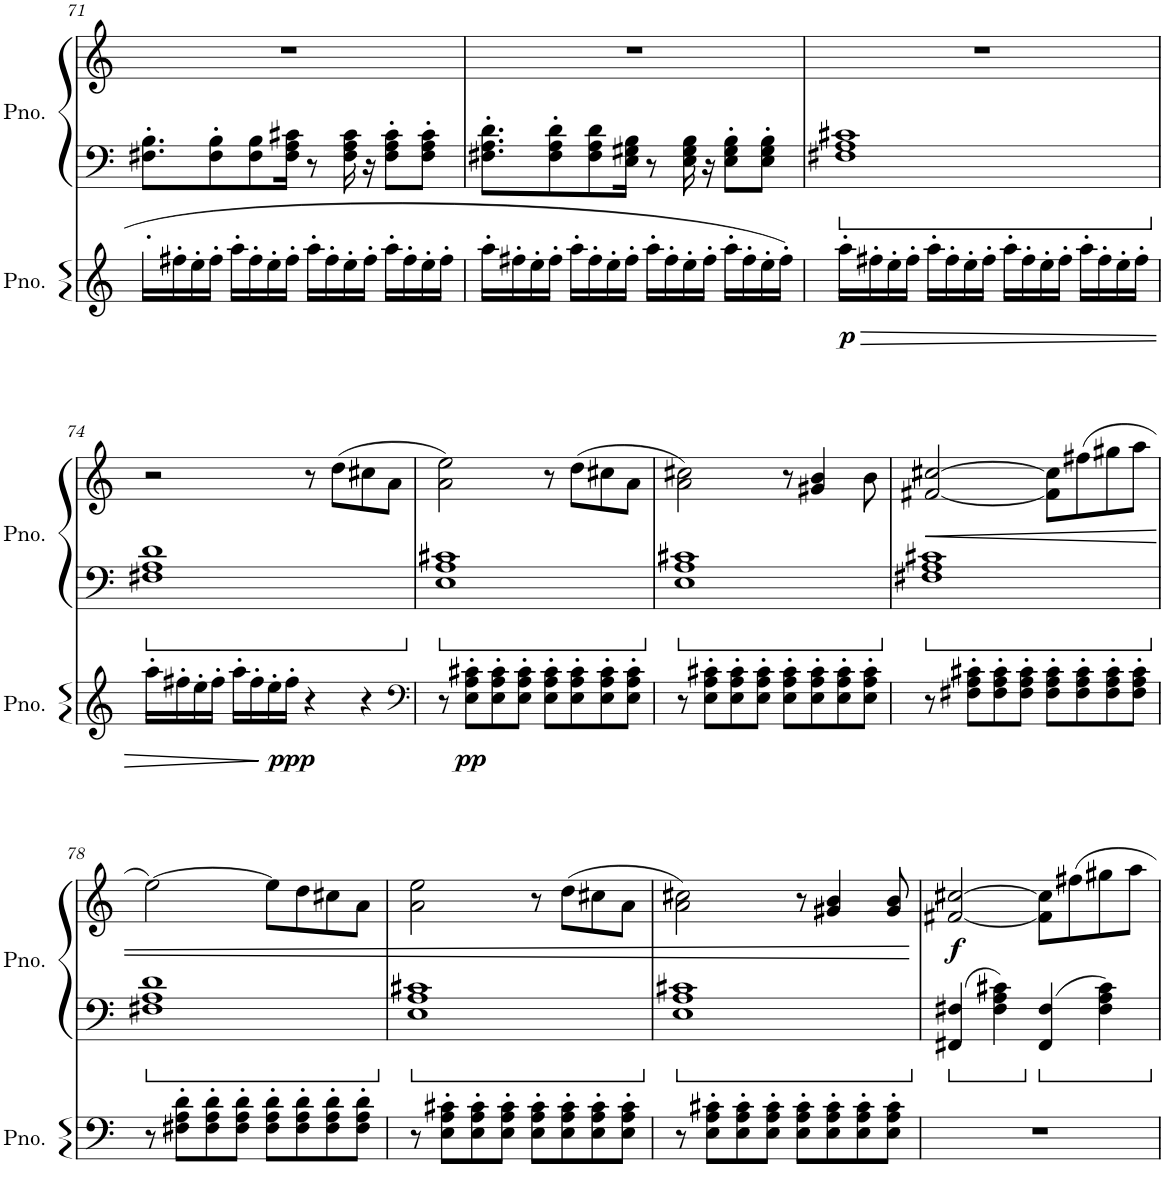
**kern	**dynam	**kern	**kern	**dynam
*part2	*part2	*part1	*part1	*part1
*staff3	*staff3	*staff2	*staff1	*staff1/2
*I"Piano	*	*I"Piano	*	*
*I'Pno.	*	*I'Pno.	*	*
!!LO:PB:g=z
*clefF4	*	*clefF4	*clefG2	*
*k[]	*	*k[]	*k[]	*
*M4/4	*	*M4/4	*M4/4	*
=71	=71	=71	=71	=71
16aa'\LL	.	8.F#X\' 8.B\'L	1r	.
16ff#X'\	.	.	.	.
16ee'\	.	.	.	.
16ff#'\JJ	.	8F#\' 8B\'	.	.
16aa'\LL	.	.	.	.
16ff#'\	.	8F#\ 8B\	.	.
16ee'\	.	.	.	.
16ff#'\JJ	.	16F#\ 16A\ 16c#X\Jk	.	.
16aa'\LL	.	8r	.	.
16ff#'\	.	.	.	.
16ee'\	.	16F#\ 16A\ 16c#\	.	.
16ff#'\JJ	.	16r	.	.
16aa'\LL	.	8F#\' 8A\' 8c#\'L	.	.
16ff#'\	.	.	.	.
16ee'\	.	8F#\' 8A\' 8c#\'J	.	.
16ff#'\JJ	.	.	.	.
=72	=72	=72	=72	=72
16aa'\LL	.	8.F#X\' 8.A\' 8.d\'L	1r	.
16ff#X'\	.	.	.	.
16ee'\	.	.	.	.
16ff#'\JJ	.	8F#\' 8A\' 8d\'	.	.
16aa'\LL	.	.	.	.
16ff#'\	.	8F#\ 8A\ 8d\	.	.
16ee'\	.	.	.	.
16ff#'\JJ	.	16E\ 16G#X\ 16B\Jk	.	.
16aa'\LL	.	8r	.	.
16ff#'\	.	.	.	.
16ee'\	.	16E\ 16G#\ 16B\	.	.
16ff#'\JJ	.	16r	.	.
16aa'\LL	.	8E\' 8G#\' 8B\'L	.	.
16ff#'\	.	.	.	.
16ee'\	.	8E\' 8G#\' 8B\'J	.	.
16ff#'\JJ	.	.	.	.
=73	=73	=73	=73	=73
!	!LO:HP:b	!	!	!
!	!LO:DY:n=1:b	!	!	!
16aa'\LL	> p	1F#X 1A 1c#X	1r	.
16ff#X'\	.	.	.	.
16ee'\	.	.	.	.
16ff#'\JJ	.	.	.	.
16aa'\LL	.	.	.	.
16ff#'\	.	.	.	.
16ee'\	.	.	.	.
16ff#'\JJ	.	.	.	.
16aa'\LL	.	.	.	.
16ff#'\	.	.	.	.
16ee'\	.	.	.	.
16ff#'\JJ	.	.	.	.
16aa'\LL	.	.	.	.
16ff#'\	.	.	.	.
16ee'\	.	.	.	.
16ff#'\JJ	.	.	.	.
!!LO:LB:g=z
=74	=74	=74	=74	=74
16aa'\LL	.	1F#X 1A 1d	2r	.
16ff#X'\	.	.	.	.
16ee'\	.	.	.	.
16ff#'\JJ	.	.	.	.
16aa'\LL	.	.	.	.
16ff#'\	.	.	.	.
16ee'\	.	.	.	.
!	!LO:DY:n=1:b	!	!	!
16ff#'\JJ	] ppp	.	.	.
4r	.	.	8r	.
.	.	.	(8dd\L	.
4r	.	.	8cc#X\	.
.	.	.	8a\J	.
=75	=75	=75	=75	=75
*clefF4	*	*	*	*
8r	.	1E 1A 1c#X	2a\ 2ee\)	.
!	!LO:DY:b	!	!	!
8E\' 8A\' 8c#X\'L	pp	.	.	.
8E\' 8A\' 8c#\'	.	.	.	.
8E\' 8A\' 8c#\'J	.	.	.	.
8E\' 8A\' 8c#\'L	.	.	8r	.
8E\' 8A\' 8c#\'	.	.	(8dd\L	.
8E\' 8A\' 8c#\'	.	.	8cc#X\	.
8E\' 8A\' 8c#\'J	.	.	8a\J	.
=76	=76	=76	=76	=76
8r	.	1E 1A 1c#X	2a\ 2cc#X\)	.
8E\' 8A\' 8c#X\'L	.	.	.	.
8E\' 8A\' 8c#\'	.	.	.	.
8E\' 8A\' 8c#\'J	.	.	.	.
8E\' 8A\' 8c#\'L	.	.	8r	.
8E\' 8A\' 8c#\'	.	.	4g#X/ 4b/	.
8E\' 8A\' 8c#\'	.	.	.	.
8E\' 8A\' 8c#\'J	.	.	8b\	.
=77	=77	=77	=77	=77
!	!	!	!	!LO:HP:b
8r	.	1F#X 1A 1c#X	[2f#X/ [2cc#X/	<
8F#X\' 8A\' 8c#X\'L	.	.	.	.
8F#\' 8A\' 8c#\'	.	.	.	.
8F#\' 8A\' 8c#\'J	.	.	.	.
8F#\' 8A\' 8c#\'L	.	.	8f#\] 8cc#\]L	.
8F#\' 8A\' 8c#\'	.	.	(8ff#X\	.
8F#\' 8A\' 8c#\'	.	.	8gg#X\	.
8F#\' 8A\' 8c#\'J	.	.	8aa\J	.
!!LO:LB:g=z
=78	=78	=78	=78	=78
8r	.	1F#X 1A 1d	[2ee\)	.
8F#X\' 8A\' 8d\'L	.	.	.	.
8F#\' 8A\' 8d\'	.	.	.	.
8F#\' 8A\' 8d\'J	.	.	.	.
8F#\' 8A\' 8d\'L	.	.	8ee\L]	.
8F#\' 8A\' 8d\'	.	.	8dd\	.
8F#\' 8A\' 8d\'	.	.	8cc#X\	.
8F#\' 8A\' 8d\'J	.	.	8a\J	.
=79	=79	=79	=79	=79
8r	.	1E 1A 1c#X	2a\ 2ee\	.
8E\' 8A\' 8c#X\'L	.	.	.	.
8E\' 8A\' 8c#\'	.	.	.	.
8E\' 8A\' 8c#\'J	.	.	.	.
8E\' 8A\' 8c#\'L	.	.	8r	.
8E\' 8A\' 8c#\'	.	.	(8dd\L	.
8E\' 8A\' 8c#\'	.	.	8cc#X\	.
8E\' 8A\' 8c#\'J	.	.	8a\J	.
=80	=80	=80	=80	=80
8r	.	1E 1A 1c#X	2a\ 2cc#X\)	.
8E\' 8A\' 8c#X\'L	.	.	.	.
8E\' 8A\' 8c#\'	.	.	.	.
8E\' 8A\' 8c#\'J	.	.	.	.
8E\' 8A\' 8c#\'L	.	.	8r	.
8E\' 8A\' 8c#\'	.	.	4g#X/ 4b/	.
8E\' 8A\' 8c#\'	.	.	.	.
8E\' 8A\' 8c#\'J	.	.	8g#/ 8b/	.
.	.	.	.	[
=81	=81	=81	=81	=81
!	!	!	!	!LO:DY:b
1r	.	4FF#X/ 4F#X/	[2f#X/ [2cc#X/	f
.	.	4F#\ 4A\ 4c#X\	.	.
.	.	4FF#/ 4F#/	8f#\] 8cc#\]L	.
.	.	.	8ff#X\	.
.	.	4F#\ 4A\ 4c#\	8gg#X\	.
.	.	.	8aa\J	.
=	=	=	=	=
*-	*-	*-	*-	*-
